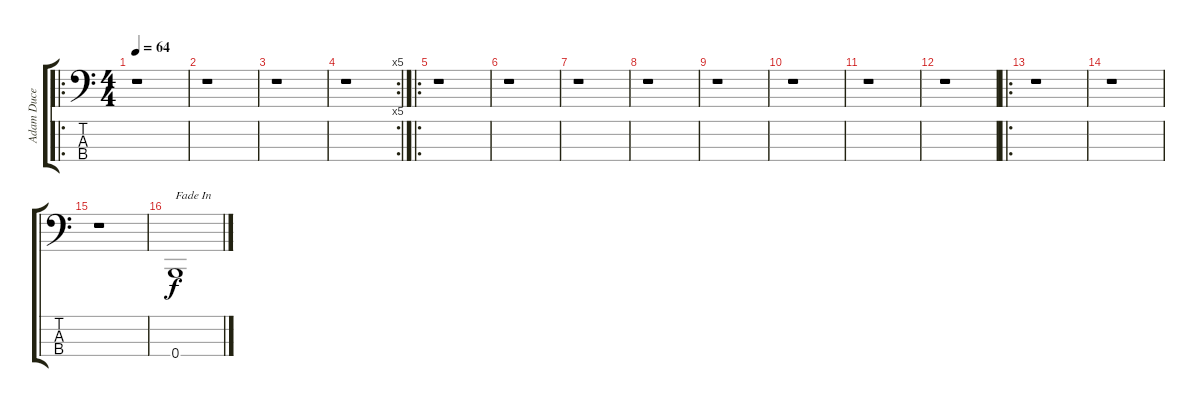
\track ("Adam Duce" "Adam Duce") {instrument electricbassfinger}
\staff {score tabs}
\tuning (E2 B1 Gb1 B0) {hide}
\ro
\ts (4 4)
\tempo 64
\clef f4
\ks c
r.1{dy f instrument electricbassfinger} |
r.1 |
r.1 |
\rc 5
r.1 |
\ro
r.1 |
r.1 |
r.1 |
r.1 |
r.1 |
r.1 |
r.1 |
r.1 |
\ro
r.1{volume 16} |
r.1 |
r.1 |
0.4.1{txt "Fade In" volume 16}
